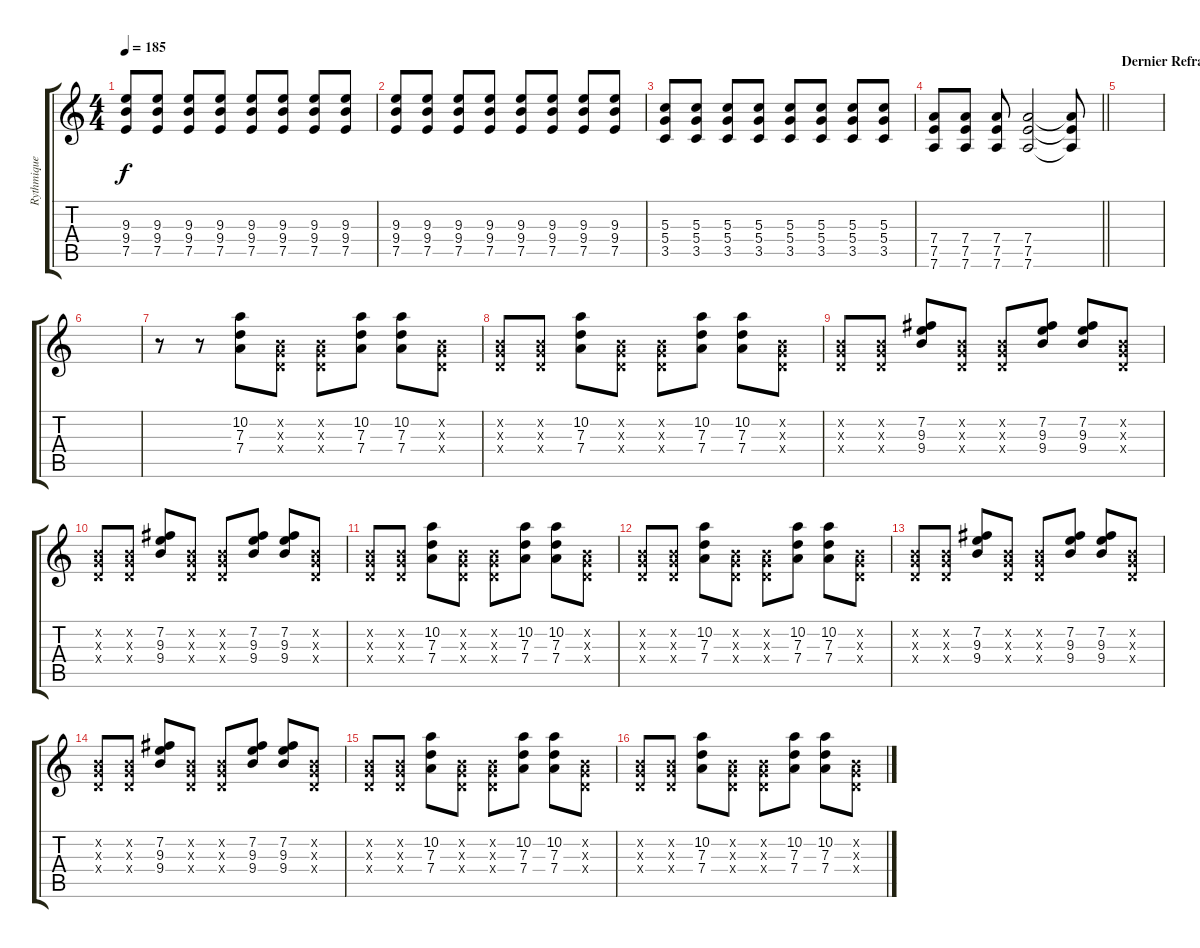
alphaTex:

\track ("Rythmique" "Rythmique") {instrument overdrivenguitar}
\staff {score tabs}
\tuning (E4 B3 G3 D3 A2 D2) {hide}
\ts (4 4)
\tempo 185
\clef g2
\ks c
(9.3 9.4 7.5).8{dy f} (9.3 9.4 7.5).8 (9.3 9.4 7.5).8 (9.3 9.4 7.5).8 (9.3 9.4 7.5).8 (9.3 9.4 7.5).8 (9.3 9.4 7.5).8 (9.3 9.4 7.5).8 |
(9.3 9.4 7.5).8 (9.3 9.4 7.5).8 (9.3 9.4 7.5).8 (9.3 9.4 7.5).8 (9.3 9.4 7.5).8 (9.3 9.4 7.5).8 (9.3 9.4 7.5).8 (9.3 9.4 7.5).8 |
(5.3 5.4 3.5).8 (5.3 5.4 3.5).8 (5.3 5.4 3.5).8 (5.3 5.4 3.5).8 (5.3 5.4 3.5).8 (5.3 5.4 3.5).8 (5.3 5.4 3.5).8 (5.3 5.4 3.5).8 |
\barLineRight lightlight
(7.4 7.5 7.6).8 (7.4 7.5 7.6).8 (7.4 7.5 7.6).8 (7.4 7.5 7.6).2 (7.4{t} 7.5{t} 7.6{t}).8 |
\section ("" "Dernier Refrain")
|
|
r.8 r.8 (10.2 7.3 7.4).8 (0.2{x} 0.3{x} 0.4{x}).8 (0.2{x} 0.3{x} 0.4{x}).8 (10.2 7.3 7.4).8 (10.2 7.3 7.4).8 (0.2{x} 0.3{x} 0.4{x}).8 |
(0.2{x} 0.3{x} 0.4{x}).8 (0.2{x} 0.3{x} 0.4{x}).8 (10.2 7.3 7.4).8 (0.2{x} 0.3{x} 0.4{x}).8 (0.2{x} 0.3{x} 0.4{x}).8 (10.2 7.3 7.4).8 (10.2 7.3 7.4).8 (0.2{x} 0.3{x} 0.4{x}).8 |
(0.2{x} 0.3{x} 0.4{x}).8 (0.2{x} 0.3{x} 0.4{x}).8 (7.2 9.3 9.4).8 (0.2{x} 0.3{x} 0.4{x}).8 (0.2{x} 0.3{x} 0.4{x}).8 (7.2 9.3 9.4).8 (7.2 9.3 9.4).8 (0.2{x} 0.3{x} 0.4{x}).8 |
(0.2{x} 0.3{x} 0.4{x}).8 (0.2{x} 0.3{x} 0.4{x}).8 (7.2 9.3 9.4).8 (0.2{x} 0.3{x} 0.4{x}).8 (0.2{x} 0.3{x} 0.4{x}).8 (7.2 9.3 9.4).8 (7.2 9.3 9.4).8 (0.2{x} 0.3{x} 0.4{x}).8 |
(0.2{x} 0.3{x} 0.4{x}).8 (0.2{x} 0.3{x} 0.4{x}).8 (10.2 7.3 7.4).8 (0.2{x} 0.3{x} 0.4{x}).8 (0.2{x} 0.3{x} 0.4{x}).8 (10.2 7.3 7.4).8 (10.2 7.3 7.4).8 (0.2{x} 0.3{x} 0.4{x}).8 |
(0.2{x} 0.3{x} 0.4{x}).8 (0.2{x} 0.3{x} 0.4{x}).8 (10.2 7.3 7.4).8 (0.2{x} 0.3{x} 0.4{x}).8 (0.2{x} 0.3{x} 0.4{x}).8 (10.2 7.3 7.4).8 (10.2 7.3 7.4).8 (0.2{x} 0.3{x} 0.4{x}).8 |
(0.2{x} 0.3{x} 0.4{x}).8 (0.2{x} 0.3{x} 0.4{x}).8 (7.2 9.3 9.4).8 (0.2{x} 0.3{x} 0.4{x}).8 (0.2{x} 0.3{x} 0.4{x}).8 (7.2 9.3 9.4).8 (7.2 9.3 9.4).8 (0.2{x} 0.3{x} 0.4{x}).8 |
(0.2{x} 0.3{x} 0.4{x}).8 (0.2{x} 0.3{x} 0.4{x}).8 (7.2 9.3 9.4).8 (0.2{x} 0.3{x} 0.4{x}).8 (0.2{x} 0.3{x} 0.4{x}).8 (7.2 9.3 9.4).8 (7.2 9.3 9.4).8 (0.2{x} 0.3{x} 0.4{x}).8 |
(0.2{x} 0.3{x} 0.4{x}).8 (0.2{x} 0.3{x} 0.4{x}).8 (10.2 7.3 7.4).8 (0.2{x} 0.3{x} 0.4{x}).8 (0.2{x} 0.3{x} 0.4{x}).8 (10.2 7.3 7.4).8 (10.2 7.3 7.4).8 (0.2{x} 0.3{x} 0.4{x}).8 |
(0.2{x} 0.3{x} 0.4{x}).8 (0.2{x} 0.3{x} 0.4{x}).8 (10.2 7.3 7.4).8 (0.2{x} 0.3{x} 0.4{x}).8 (0.2{x} 0.3{x} 0.4{x}).8 (10.2 7.3 7.4).8 (10.2 7.3 7.4).8 (0.2{x} 0.3{x} 0.4{x}).8
